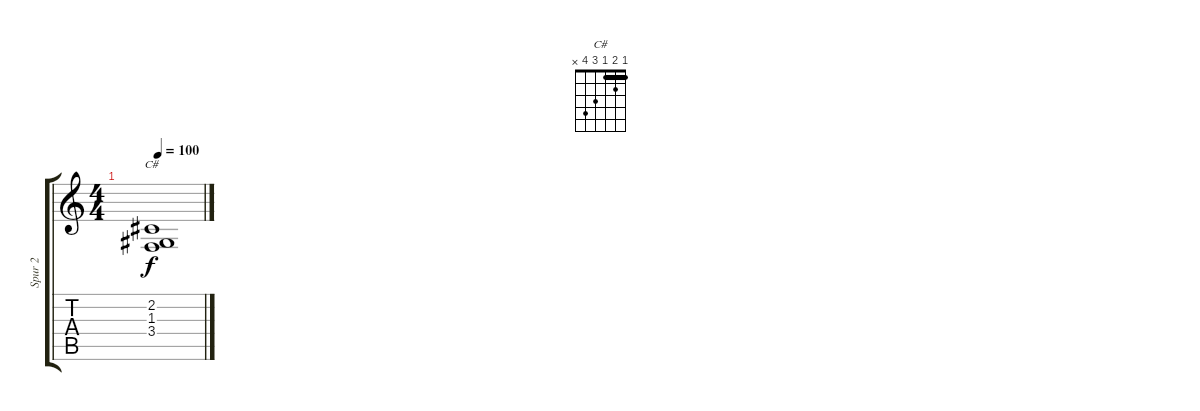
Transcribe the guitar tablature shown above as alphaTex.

\track ("Spur 2" "Spur 2") {instrument stringensemble2}
\staff {score tabs}
\tuning (E4 B3 G3 D3 A2 E2) {hide}
\chord ("C#" 1 2 1 3 4 x) {barre 1}
\ts (4 4)
\tempo 100
\clef g2
\ks c
(2.2 1.3 3.4).1{ch "C#" dy f}
